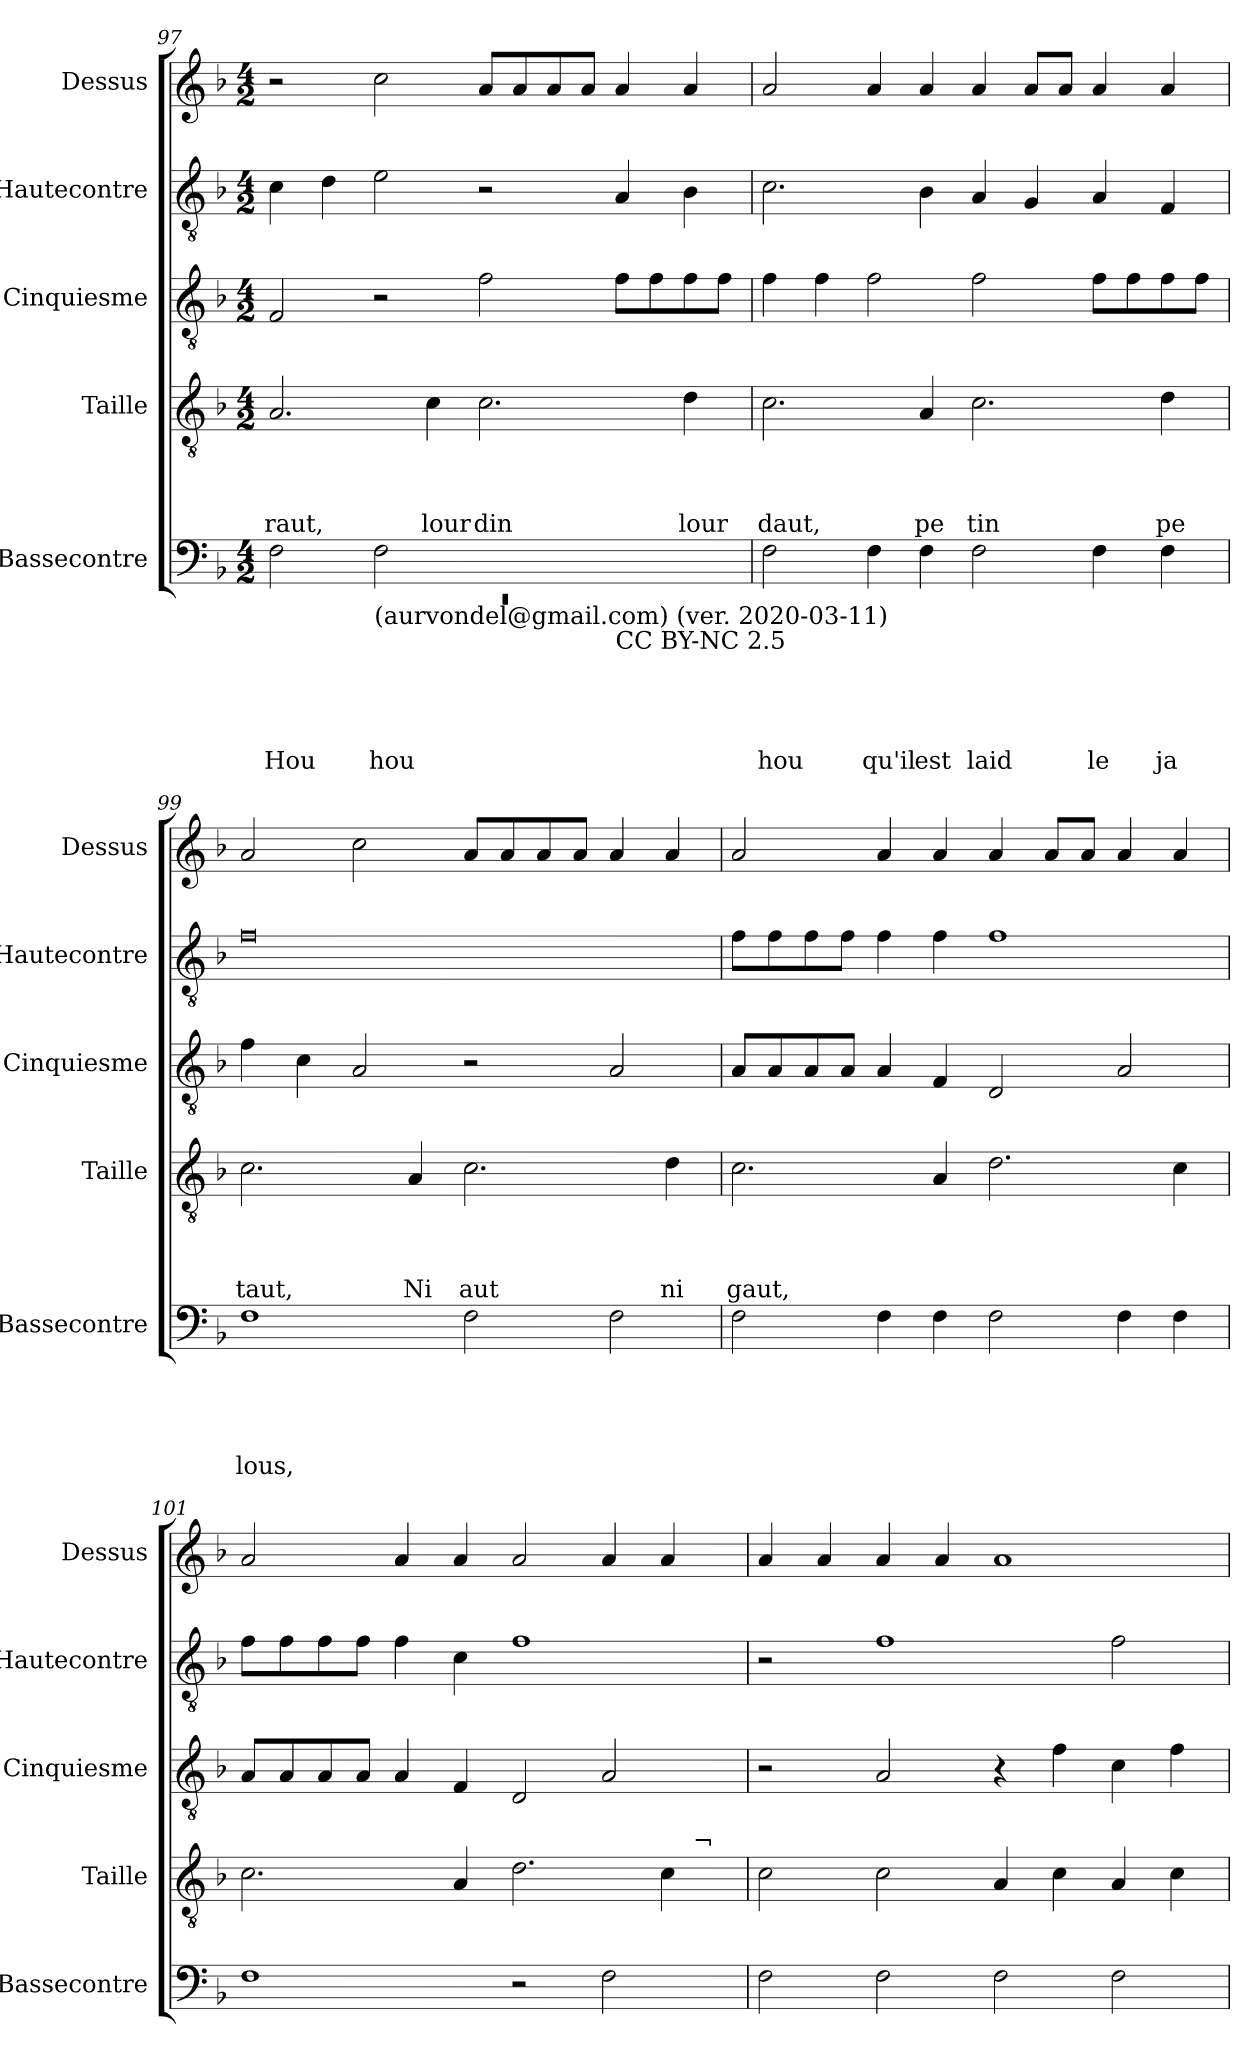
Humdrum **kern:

**kern	**text	**text	**text	**text	**text	**kern	**text	**text	**text	**text	**kern	**kern	**kern
*part5	*part5	*part5	*part5	*part5	*part5	*part4	*part4	*part4	*part4	*part4	*part3	*part2	*part1
*staff5	*staff5	*staff5	*staff5	*staff5	*staff5	*staff4	*staff4	*staff4	*staff4	*staff4	*staff3	*staff2	*staff1
*I"Bassecontre	*	*	*	*	*	*I"Taille	*	*	*	*	*I"Cinquiesme	*I"Hautecontre	*I"Dessus
*I'Bassecontre	*	*	*	*	*	*I'Taille	*	*	*	*	*I'Cinquiesme	*I'Hautecontre	*I'Dessus
*clefF4	*	*	*	*	*	*clefGv2	*	*	*	*	*clefGv2	*clefGv2	*clefG2
*k[b-]	*	*	*	*	*	*k[b-]	*	*	*	*	*k[b-]	*k[b-]	*k[b-]
*F:	*	*	*	*	*	*F:	*	*	*	*	*F:	*F:	*F:
*M4/2	*	*	*	*	*	*M4/2	*	*	*	*	*M4/2	*M4/2	*M4/2
=97	=97	=97	=97	=97	=97	=97	=97	=97	=97	=97	=97	=97	=97
*^	*	*	*	*	*	*	*	*	*	*	*	*	*
!	!LO:N:vis=1	!	!	!	!	!LO:LY:b	!	!	!	!	!LO:LY:b	!	!	!
*^	*^	*	*	*	*	*	*	*	*	*	*	*	*	*
0ryy	0rEE	2F\	1.ryy	.	.	.	.	Hou	2.A/	.	.	.	raut,	2F/	4c\	2r
.	.	.	.	.	.	.	.	.	.	.	.	.	.	.	4d\	.
!	!	!LO:TX:b:t=(aurvondel@gmail.com) (ver. 2020-03-11)	!	!	!	!	!	!	!	!	!	!	!	!	!	!
!	!	!	!	!	!	!	!	!LO:LY:b	!	!	!	!	!	!	!	!
.	.	2F\	.	.	.	.	.	hou	.	.	.	.	.	2r	2e\	2cc\
!	!	!	!	!	!	!	!	!	!	!	!	!	!LO:LY:b	!	!	!
.	.	.	.	.	.	.	.	.	4c\	.	.	.	lour	.	.	.
!	!	!	!	!	!	!	!	!	!	!	!	!	!LO:LY:b	!	!	!
.	.	1ryy	.	.	.	.	.	.	2.c\	.	.	.	din	2f\	2r	8a/L
.	.	.	.	.	.	.	.	.	.	.	.	.	.	.	.	8a/
.	.	.	.	.	.	.	.	.	.	.	.	.	.	.	.	8a/
.	.	.	.	.	.	.	.	.	.	.	.	.	.	.	.	8a/J
!	!	!	!LO:TX:b:t=CC BY-NC 2.5	!	!	!	!	!	!	!	!	!	!	!	!	!
.	.	.	2ryy	.	.	.	.	.	.	.	.	.	.	8f\L	4A/	4a/
.	.	.	.	.	.	.	.	.	.	.	.	.	.	8f\	.	.
!	!	!	!	!	!	!	!	!	!	!	!	!	!LO:LY:b	!	!	!
.	.	.	.	.	.	.	.	.	4d\	.	.	.	lour	8f\	4B-\	4a/
.	.	.	.	.	.	.	.	.	.	.	.	.	.	8f\J	.	.
=98	=98	=98	=98	=98	=98	=98	=98	=98	=98	=98	=98	=98	=98	=98	=98	=98
!	!	!	!	!	!	!	!	!LO:LY:b	!	!	!	!	!LO:LY:b	!	!	!
*v	*v	*v	*v	*	*	*	*	*	*	*	*	*	*	*	*	*
2F\	.	.	.	.	hou	2.c\	.	.	.	daut,	4f\	2.c\	2a/
.	.	.	.	.	.	.	.	.	.	.	4f\	.	.
!	!	!	!	!	!LO:LY:b	!	!	!	!	!	!	!	!
4F\	.	.	.	.	qu'il	.	.	.	.	.	2f\	.	4a/
!	!	!	!	!	!LO:LY:b	!	!	!	!	!LO:LY:b	!	!	!
4F\	.	.	.	.	est	4A/	.	.	.	pe	.	4B-\	4a/
!	!	!	!	!	!LO:LY:b	!	!	!	!	!LO:LY:b	!	!	!
2F\	.	.	.	.	laid	2.c\	.	.	.	tin	2f\	4A/	4a/
.	.	.	.	.	.	.	.	.	.	.	.	4G/	8a/L
.	.	.	.	.	.	.	.	.	.	.	.	.	8a/J
!	!	!	!	!	!LO:LY:b	!	!	!	!	!	!	!	!
4F\	.	.	.	.	le	.	.	.	.	.	8f\L	4A/	4a/
.	.	.	.	.	.	.	.	.	.	.	8f\	.	.
!	!	!	!	!	!LO:LY:b	!	!	!	!	!LO:LY:b	!	!	!
4F\	.	.	.	.	ja	4d\	.	.	.	pe	8f\	4F/	4a/
.	.	.	.	.	.	.	.	.	.	.	8f\J	.	.
!!LO:PB:g=z
=99	=99	=99	=99	=99	=99	=99	=99	=99	=99	=99	=99	=99	=99
!	!	!	!	!	!LO:LY:b	!	!	!	!	!LO:LY:b	!	!	!
1F	.	.	.	.	lous,	2.c\	.	.	.	taut,	4f\	0f	2a/
.	.	.	.	.	.	.	.	.	.	.	4c\	.	.
.	.	.	.	.	.	.	.	.	.	.	2A/	.	2cc\
!	!	!	!	!	!	!	!	!	!	!LO:LY:b	!	!	!
.	.	.	.	.	.	4A/	.	.	.	Ni	.	.	.
!	!	!	!	!	!	!	!	!	!	!LO:LY:b	!	!	!
2F\	.	.	.	.	.	2.c\	.	.	.	aut	2r	.	8a/L
.	.	.	.	.	.	.	.	.	.	.	.	.	8a/
.	.	.	.	.	.	.	.	.	.	.	.	.	8a/
.	.	.	.	.	.	.	.	.	.	.	.	.	8a/J
2F\	.	.	.	.	.	.	.	.	.	.	2A/	.	4a/
!	!	!	!	!	!	!	!	!	!	!LO:LY:b	!	!	!
.	.	.	.	.	.	4d\	.	.	.	ni	.	.	4a/
=100	=100	=100	=100	=100	=100	=100	=100	=100	=100	=100	=100	=100	=100
!	!	!	!	!	!	!	!	!	!	!LO:LY:b	!	!	!
2F\	.	.	.	.	.	2.c\	.	.	.	gaut,	8A/L	8f\L	2a/
.	.	.	.	.	.	.	.	.	.	.	8A/	8f\	.
.	.	.	.	.	.	.	.	.	.	.	8A/	8f\	.
.	.	.	.	.	.	.	.	.	.	.	8A/J	8f\J	.
4F\	.	.	.	.	.	.	.	.	.	.	4A/	4f\	4a/
4F\	.	.	.	.	.	4A/	.	.	.	.	4F/	4f\	4a/
2F\	.	.	.	.	.	2.d\	.	.	.	.	2D/	1f	4a/
.	.	.	.	.	.	.	.	.	.	.	.	.	8a/L
.	.	.	.	.	.	.	.	.	.	.	.	.	8a/J
4F\	.	.	.	.	.	.	.	.	.	.	2A/	.	4a/
4F\	.	.	.	.	.	4c\	.	.	.	.	.	.	4a/
=101	=101	=101	=101	=101	=101	=101	=101	=101	=101	=101	=101	=101	=101
*	*	*	*	*	*	*^	*	*	*	*	*	*	*
1F	.	.	.	.	.	2.c\	1ryy	.	.	.	.	8A/L	8f\L	2a/
.	.	.	.	.	.	.	.	.	.	.	.	8A/	8f\	.
.	.	.	.	.	.	.	.	.	.	.	.	8A/	8f\	.
.	.	.	.	.	.	.	.	.	.	.	.	8A/J	8f\J	.
.	.	.	.	.	.	.	.	.	.	.	.	4A/	4f\	4a/
.	.	.	.	.	.	4A/	.	.	.	.	.	4F/	4c\	4a/
2r	.	.	.	.	.	2.d\	2ryy	.	.	.	.	2D/	1f	2a/
2F\	.	.	.	.	.	.	4ryy	.	.	.	.	2A/	.	4a/
.	.	.	.	.	.	4c\	16.ryy	.	.	.	.	.	.	4a/
!	!	!	!	!	!	!	!LO:TX:a:t=¬	!	!	!	!	!	!	!
.	.	.	.	.	.	.	8ryy	.	.	.	.	.	.	.
.	.	.	.	.	.	.	32ryy	.	.	.	.	.	.	.
*	*	*	*	*	*	*v	*v	*	*	*	*	*	*	*
=102	=102	=102	=102	=102	=102	=102	=102	=102	=102	=102	=102	=102	=102
2F\	.	.	.	.	.	2c\	.	.	.	.	2r	2r	4a/
.	.	.	.	.	.	.	.	.	.	.	.	.	4a/
2F\	.	.	.	.	.	2c\	.	.	.	.	2A/	1f	4a/
.	.	.	.	.	.	.	.	.	.	.	.	.	4a/
2F\	.	.	.	.	.	4A/	.	.	.	.	4r	.	1a
.	.	.	.	.	.	4c\	.	.	.	.	4f\	.	.
2F\	.	.	.	.	.	4A/	.	.	.	.	4c\	2f\	.
.	.	.	.	.	.	4c\	.	.	.	.	4f\	.	.
=	=	=	=	=	=	=	=	=	=	=	=	=	=
*-	*-	*-	*-	*-	*-	*-	*-	*-	*-	*-	*-	*-	*-
